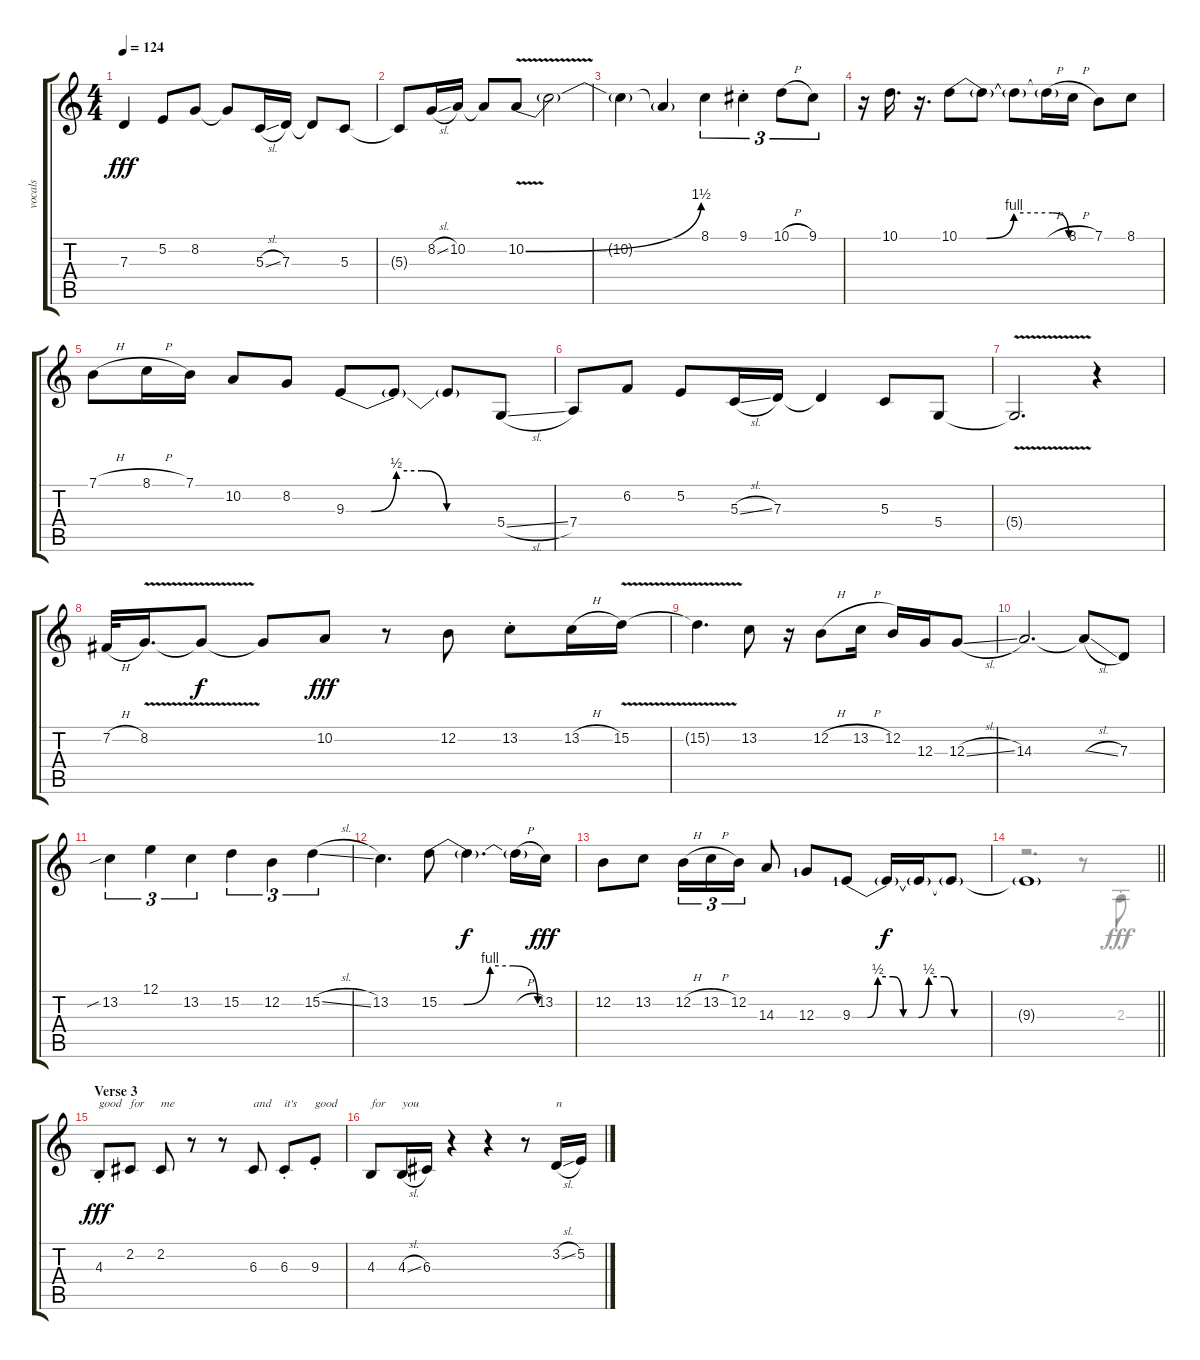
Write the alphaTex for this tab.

\track ("vocals" "vocals") {instrument altosax}
\staff {score tabs}
\tuning (E4 B3 G3 D3 A2 E2) {hide}
\voice
\ts (4 4)
\tempo 124
\clef g2
\ks c
7.3{t}.4{dy fff} 5.2.8 8.2.8 8.2{t}.8 5.3{sl}.16 7.3.16 7.3{t}.8 5.3.8 |
5.3{t}.8 8.2{sl}.16 10.2.16 10.2{t}.8 10.2{be (bend 0 0 60 6) v}.8 10.2{t}.2 |
10.2{t}.4 10.2{t}.4 8.1.4{tu (3 2)} 9.1{st}.4{tu (3 2)} 10.1{h}.8{tu (3 2)} 9.1.8{tu (3 2)} |
r.16 10.1.16{d} r.16{d} 10.1{be (custom 0 0 15 0 30 4 51 4 60 0)}.8 10.1{t}.8 10.1{t}.8 10.1{h t}.16 8.1{h}.16 7.1.8 8.1.8 |
7.1{h}.8 8.1{h}.16 7.1.16 10.2.8 8.2.8 9.3{be (custom 0 0 10 0 20 2 30 2 40 0 60 0)}.8 9.3{t}.8 9.3{t}.8 5.4{sl}.8 |
7.4.8 6.2.8 5.2.8 5.3{sl}.16 7.3.16 7.3{t}.4 5.3.8 5.4.8 |
5.4{v t}.2{d} r.4 |
7.2{h}.32 8.2{v}.16{d} 8.2{t}.8{dy f} 8.2{t}.8 10.2.8{dy fff} r.8 12.2.8 13.2{st}.8 13.2{h}.16 15.2{v}.16 |
15.2{t}.4{d} 13.2.8 r.16 12.2{h}.8 13.2{h}.16 12.2.16 12.3.16 12.3{sl}.8 |
14.3.2{d} 14.3{sl t}.8 7.3.8 |
13.2{sib}.4{tu (3 2)} 12.1.4{tu (3 2)} 13.2.4{tu (3 2)} 15.2.4{tu (3 2)} 12.2.4{tu (3 2)} 15.2{sl}.4{tu (3 2)} |
13.2.4{d} 15.2{be (custom 0 0 15 0 31 4 45 4 60 0)}.8 15.2{t}.4{d dy f} 15.2{h t}.16 13.2.16{dy fff} |
12.2.8 13.2.8 12.2{h}.16{tu (3 2)} 13.2{h}.16{tu (3 2)} 12.2.16{tu (3 2)} 14.3.8 12.3{lf 2}.8 9.3{be (custom 0 0 3 0 5 2 8 2 10 0 13 0 15 2 18 2 20 0 60 0) lf 2}.8 9.3{t}.16{dy f} 9.3{t}.16 9.3{t}.8 |
\barLineRight lightlight
9.3{t}.1{instrument altosax} |
\section ("" "Verse 3")
4.3{st}.8{txt "good" dy fff} 2.2.8{txt "for"} 2.2.8{txt "me"} r.8 r.8 6.3.8{txt "and"} 6.3{st}.8{txt "it's"} 9.3{st}.8{txt "good"} |
4.3.8{txt "for"} 4.3{sl}.16{txt "you"} 6.3.16 r.4 r.4 r.8 3.2{sl}.16{txt "n"} 5.2.16
\voice
\clef g2
\ottava regular
\simile none
\ks c
|
|
|
|
|
|
|
|
|
|
|
|
|
\barLineRight lightlight
r.2{d} r.8 2.3{st}.8 |
|
